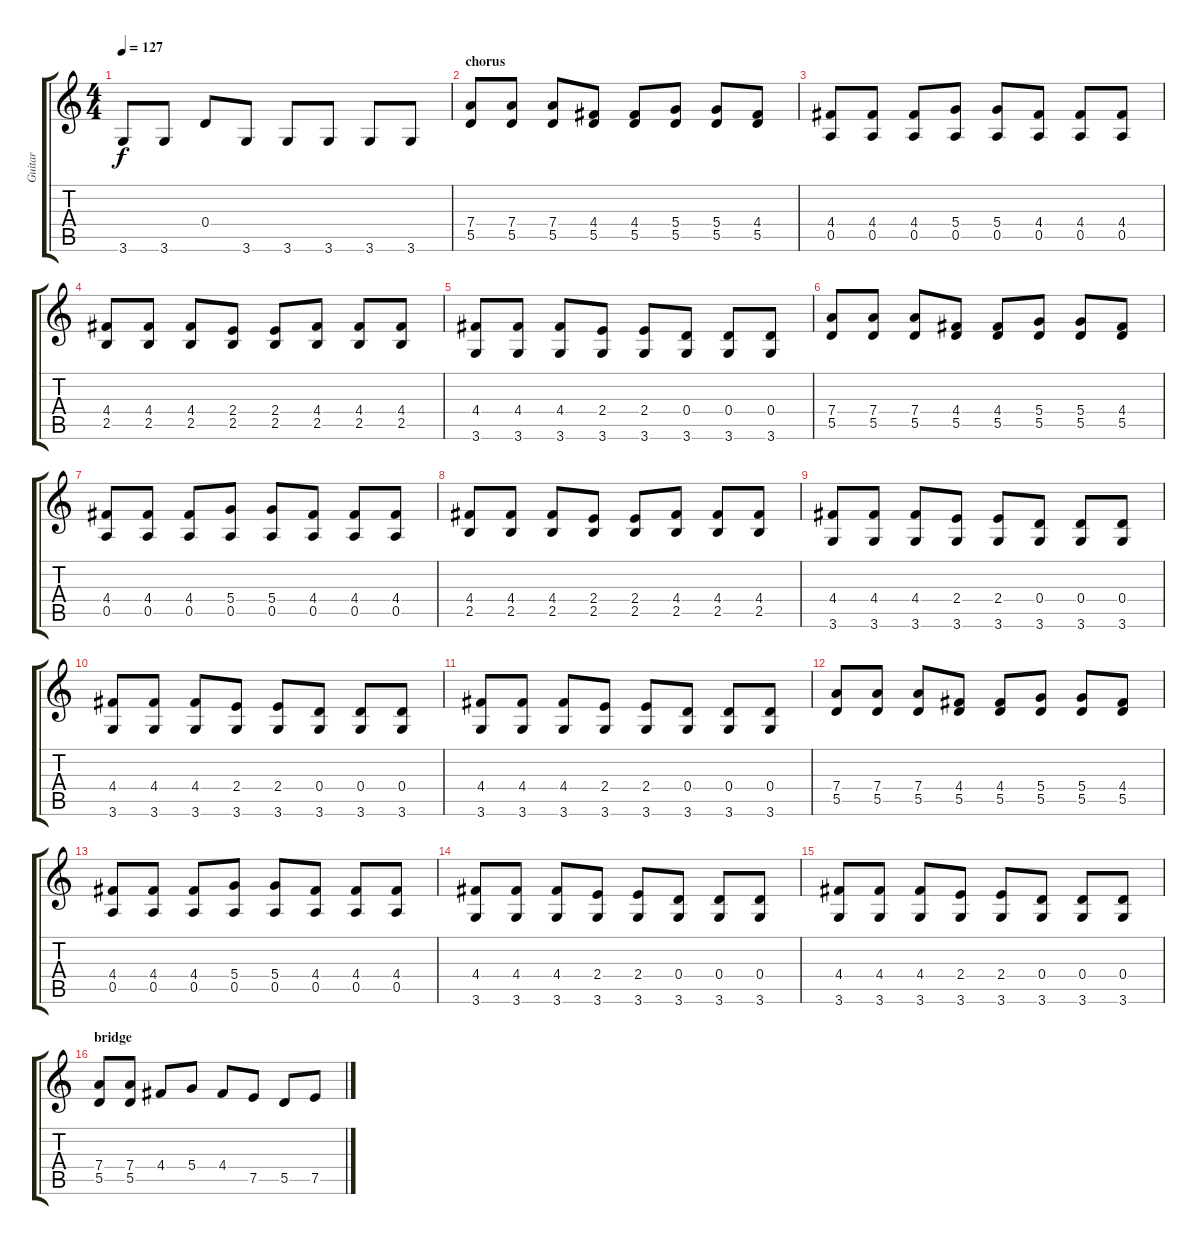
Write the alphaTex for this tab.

\track ("Guitar" "Guitar") {instrument electricguitarclean}
\staff {score tabs}
\tuning (E4 B3 G3 D3 A2 E2) {hide}
\ts (4 4)
\tempo 127
\clef g2
\ks c
3.6.8{dy f} 3.6.8 0.4.8 3.6.8 3.6.8 3.6.8 3.6.8 3.6.8 |
\section ("" "chorus")
(7.4 5.5).8 (7.4 5.5).8 (7.4 5.5).8 (4.4 5.5).8 (4.4 5.5).8 (5.4 5.5).8 (5.4 5.5).8 (4.4 5.5).8 |
(4.4 0.5).8 (4.4 0.5).8 (4.4 0.5).8 (5.4 0.5).8 (5.4 0.5).8 (4.4 0.5).8 (4.4 0.5).8 (4.4 0.5).8 |
(4.4 2.5).8 (4.4 2.5).8 (4.4 2.5).8 (2.4 2.5).8 (2.4 2.5).8 (4.4 2.5).8 (4.4 2.5).8 (4.4 2.5).8 |
(4.4 3.6).8 (4.4 3.6).8 (4.4 3.6).8 (2.4 3.6).8 (2.4 3.6).8 (0.4 3.6).8 (0.4 3.6).8 (0.4 3.6).8 |
(7.4 5.5).8 (7.4 5.5).8 (7.4 5.5).8 (4.4 5.5).8 (4.4 5.5).8 (5.4 5.5).8 (5.4 5.5).8 (4.4 5.5).8 |
(4.4 0.5).8 (4.4 0.5).8 (4.4 0.5).8 (5.4 0.5).8 (5.4 0.5).8 (4.4 0.5).8 (4.4 0.5).8 (4.4 0.5).8 |
(4.4 2.5).8 (4.4 2.5).8 (4.4 2.5).8 (2.4 2.5).8 (2.4 2.5).8 (4.4 2.5).8 (4.4 2.5).8 (4.4 2.5).8 |
(4.4 3.6).8 (4.4 3.6).8 (4.4 3.6).8 (2.4 3.6).8 (2.4 3.6).8 (0.4 3.6).8 (0.4 3.6).8 (0.4 3.6).8 |
(4.4 3.6).8 (4.4 3.6).8 (4.4 3.6).8 (2.4 3.6).8 (2.4 3.6).8 (0.4 3.6).8 (0.4 3.6).8 (0.4 3.6).8 |
(4.4 3.6).8 (4.4 3.6).8 (4.4 3.6).8 (2.4 3.6).8 (2.4 3.6).8 (0.4 3.6).8 (0.4 3.6).8 (0.4 3.6).8 |
(7.4 5.5).8 (7.4 5.5).8 (7.4 5.5).8 (4.4 5.5).8 (4.4 5.5).8 (5.4 5.5).8 (5.4 5.5).8 (4.4 5.5).8 |
(4.4 0.5).8 (4.4 0.5).8 (4.4 0.5).8 (5.4 0.5).8 (5.4 0.5).8 (4.4 0.5).8 (4.4 0.5).8 (4.4 0.5).8 |
(4.4 3.6).8 (4.4 3.6).8 (4.4 3.6).8 (2.4 3.6).8 (2.4 3.6).8 (0.4 3.6).8 (0.4 3.6).8 (0.4 3.6).8 |
(4.4 3.6).8 (4.4 3.6).8 (4.4 3.6).8 (2.4 3.6).8 (2.4 3.6).8 (0.4 3.6).8 (0.4 3.6).8 (0.4 3.6).8 |
\section ("" "bridge")
(7.4 5.5).8 (7.4 5.5).8 4.4.8 5.4.8 4.4.8 7.5.8 5.5.8 7.5.8
